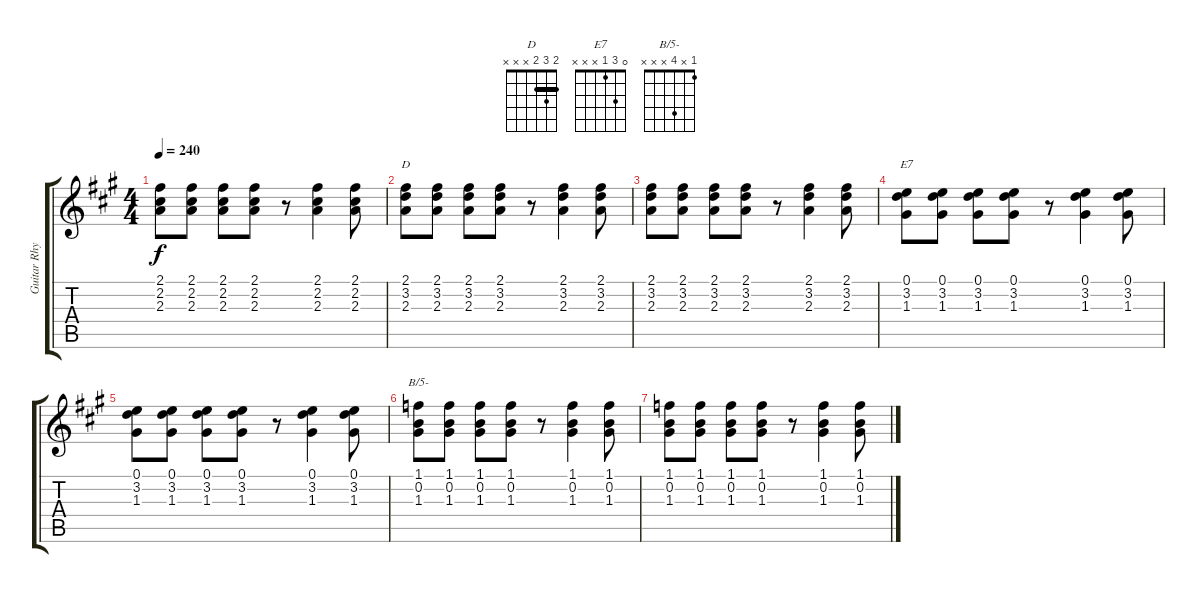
\track ("Guitar Rhytm" "Guitar Rhy") {instrument acousticguitarnylon}
\staff {score tabs}
\tuning (E4 B3 G3 D3 A2 E2) {hide}
\chord ("D" 2 3 2 x x x) {barre 2}
\chord ("E7" 0 3 1 x x x)
\chord ("B/5-" 1 x 4 x x x)
\ts (4 4)
\tempo 240
\clef g2
\ks a
(2.1 2.2 2.3).8{dy f} (2.1 2.2 2.3).8 (2.1 2.2 2.3).8 (2.1 2.2 2.3).8 r.8 (2.1 2.2 2.3).4 (2.1 2.2 2.3).8 |
(2.1 3.2 2.3).8{ch "D"} (2.1 3.2 2.3).8 (2.1 3.2 2.3).8 (2.1 3.2 2.3).8 r.8 (2.1 3.2 2.3).4 (2.1 3.2 2.3).8 |
(2.1 3.2 2.3).8 (2.1 3.2 2.3).8 (2.1 3.2 2.3).8 (2.1 3.2 2.3).8 r.8 (2.1 3.2 2.3).4 (2.1 3.2 2.3).8 |
(0.1 3.2 1.3).8{ch "E7"} (0.1 3.2 1.3).8 (0.1 3.2 1.3).8 (0.1 3.2 1.3).8 r.8 (0.1 3.2 1.3).4 (0.1 3.2 1.3).8 |
(0.1 3.2 1.3).8 (0.1 3.2 1.3).8 (0.1 3.2 1.3).8 (0.1 3.2 1.3).8 r.8 (0.1 3.2 1.3).4 (0.1 3.2 1.3).8 |
(1.1 0.2 1.3).8{ch "B/5-"} (1.1 0.2 1.3).8 (1.1 0.2 1.3).8 (1.1 0.2 1.3).8 r.8 (1.1 0.2 1.3).4 (1.1 0.2 1.3).8 |
(1.1 0.2 1.3).8 (1.1 0.2 1.3).8 (1.1 0.2 1.3).8 (1.1 0.2 1.3).8 r.8 (1.1 0.2 1.3).4 (1.1 0.2 1.3).8
